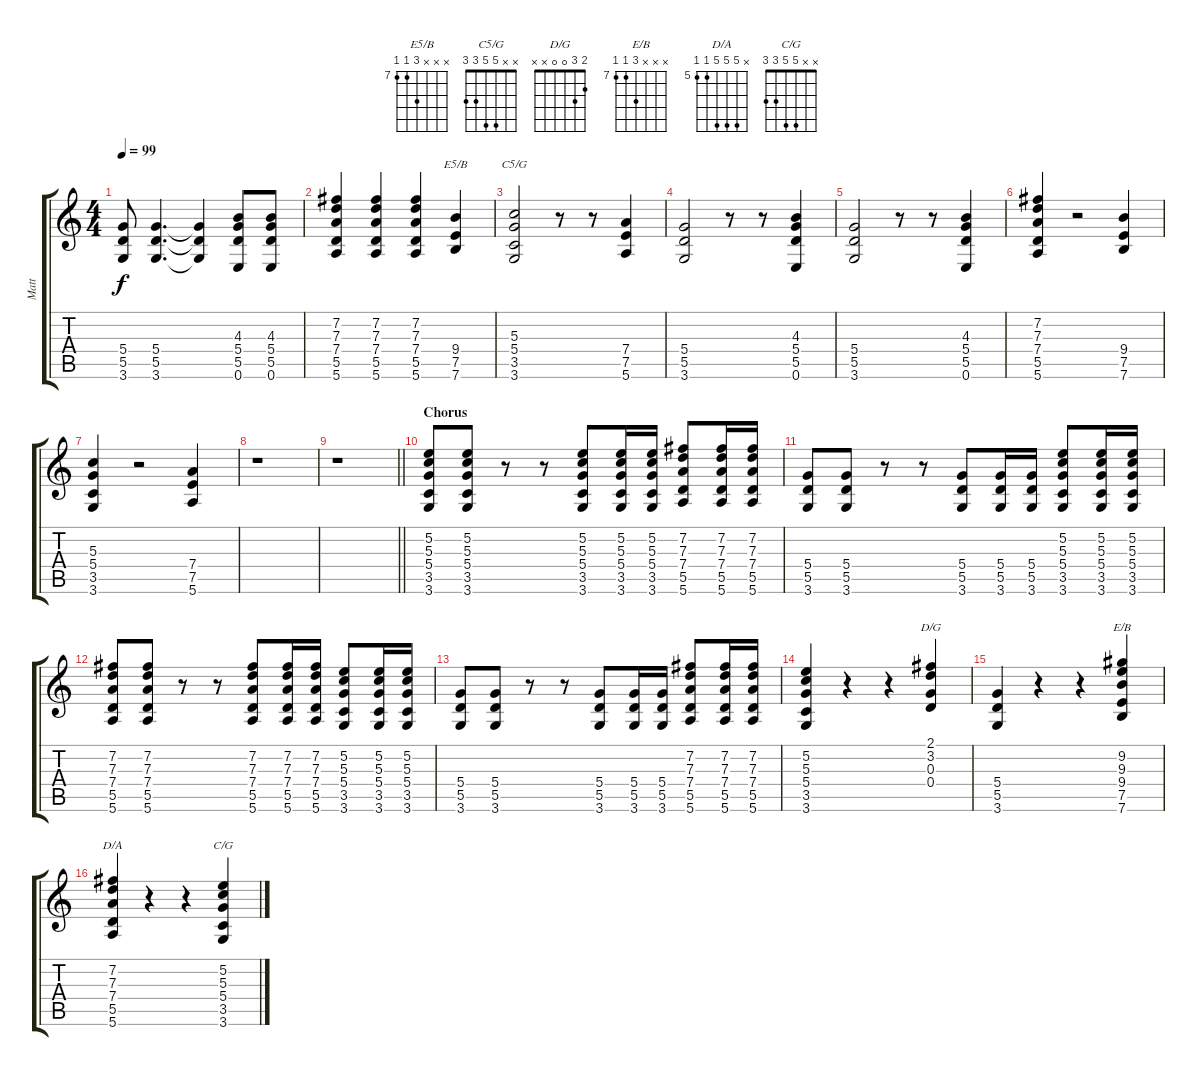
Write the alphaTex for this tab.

\track ("Matt" "Matt") {instrument electricguitarclean}
\staff {score tabs}
\tuning (E4 B3 G3 D3 A2 E2) {hide}
\chord ("E5/B" x x x 9 7 7) {firstfret 7}
\chord ("C5/G" x x 5 5 3 3)
\chord ("D/G" 2 3 0 0 x x)
\chord ("E/B" x x x 9 7 7) {firstfret 7}
\chord ("D/A" x 9 9 9 5 5) {firstfret 5}
\chord ("C/G" x x 5 5 3 3)
\ts (4 4)
\tempo 99
\clef g2
\ks c
(5.4 5.5 3.6).8{dy f} (5.4 5.5 3.6).4{d} (5.4{t} 5.5{t} 3.6{t}).4 (4.3 5.4 5.5 0.6).8 (4.3 5.4 5.5 0.6).8 |
(7.2 7.3 7.4 5.5 5.6).4 (7.2 7.3 7.4 5.5 5.6).4 (7.2 7.3 7.4 5.5 5.6).4 (9.4 7.5 7.6).4{ch "E5/B"} |
(5.3 5.4 3.5 3.6).2{ch "C5/G"} r.8 r.8 (7.4 7.5 5.6).4 |
(5.4 5.5 3.6).2 r.8 r.8 (4.3 5.4 5.5 0.6).4 |
(5.4 5.5 3.6).2 r.8 r.8 (4.3 5.4 5.5 0.6).4 |
(7.2 7.3 7.4 5.5 5.6).4 r.2 (9.4 7.5 7.6).4 |
(5.3 5.4 3.5 3.6).4 r.2 (7.4 7.5 5.6).4 |
r.1 |
\barLineRight lightlight
r.1 |
\section ("" "Chorus")
(5.2 5.3 5.4 3.5 3.6).8 (5.2 5.3 5.4 3.5 3.6).8 r.8 r.8 (5.2 5.3 5.4 3.5 3.6).8 (5.2 5.3 5.4 3.5 3.6).16 (5.2 5.3 5.4 3.5 3.6).16 (7.2 7.3 7.4 5.5 5.6).8 (7.2 7.3 7.4 5.5 5.6).16 (7.2 7.3 7.4 5.5 5.6).16 |
(5.4 5.5 3.6).8 (5.4 5.5 3.6).8 r.8 r.8 (5.4 5.5 3.6).8 (5.4 5.5 3.6).16 (5.4 5.5 3.6).16 (5.2 5.3 5.4 3.5 3.6).8 (5.2 5.3 5.4 3.5 3.6).16 (5.2 5.3 5.4 3.5 3.6).16 |
(7.2 7.3 7.4 5.5 5.6).8 (7.2 7.3 7.4 5.5 5.6).8 r.8 r.8 (7.2 7.3 7.4 5.5 5.6).8 (7.2 7.3 7.4 5.5 5.6).16 (7.2 7.3 7.4 5.5 5.6).16 (5.2 5.3 5.4 3.5 3.6).8 (5.2 5.3 5.4 3.5 3.6).16 (5.2 5.3 5.4 3.5 3.6).16 |
(5.4 5.5 3.6).8 (5.4 5.5 3.6).8 r.8 r.8 (5.4 5.5 3.6).8 (5.4 5.5 3.6).16 (5.4 5.5 3.6).16 (7.2 7.3 7.4 5.5 5.6).8 (7.2 7.3 7.4 5.5 5.6).16 (7.2 7.3 7.4 5.5 5.6).16 |
(5.2 5.3 5.4 3.5 3.6).4 r.4 r.4 (2.1 3.2 0.3 0.4).4{ch "D/G"} |
(5.4 5.5 3.6).4 r.4 r.4 (9.2 9.3 9.4 7.5 7.6).4{ch "E/B"} |
(7.2 7.3 7.4 5.5 5.6).4{ch "D/A"} r.4 r.4 (5.2 5.3 5.4 3.5 3.6).4{ch "C/G"}
